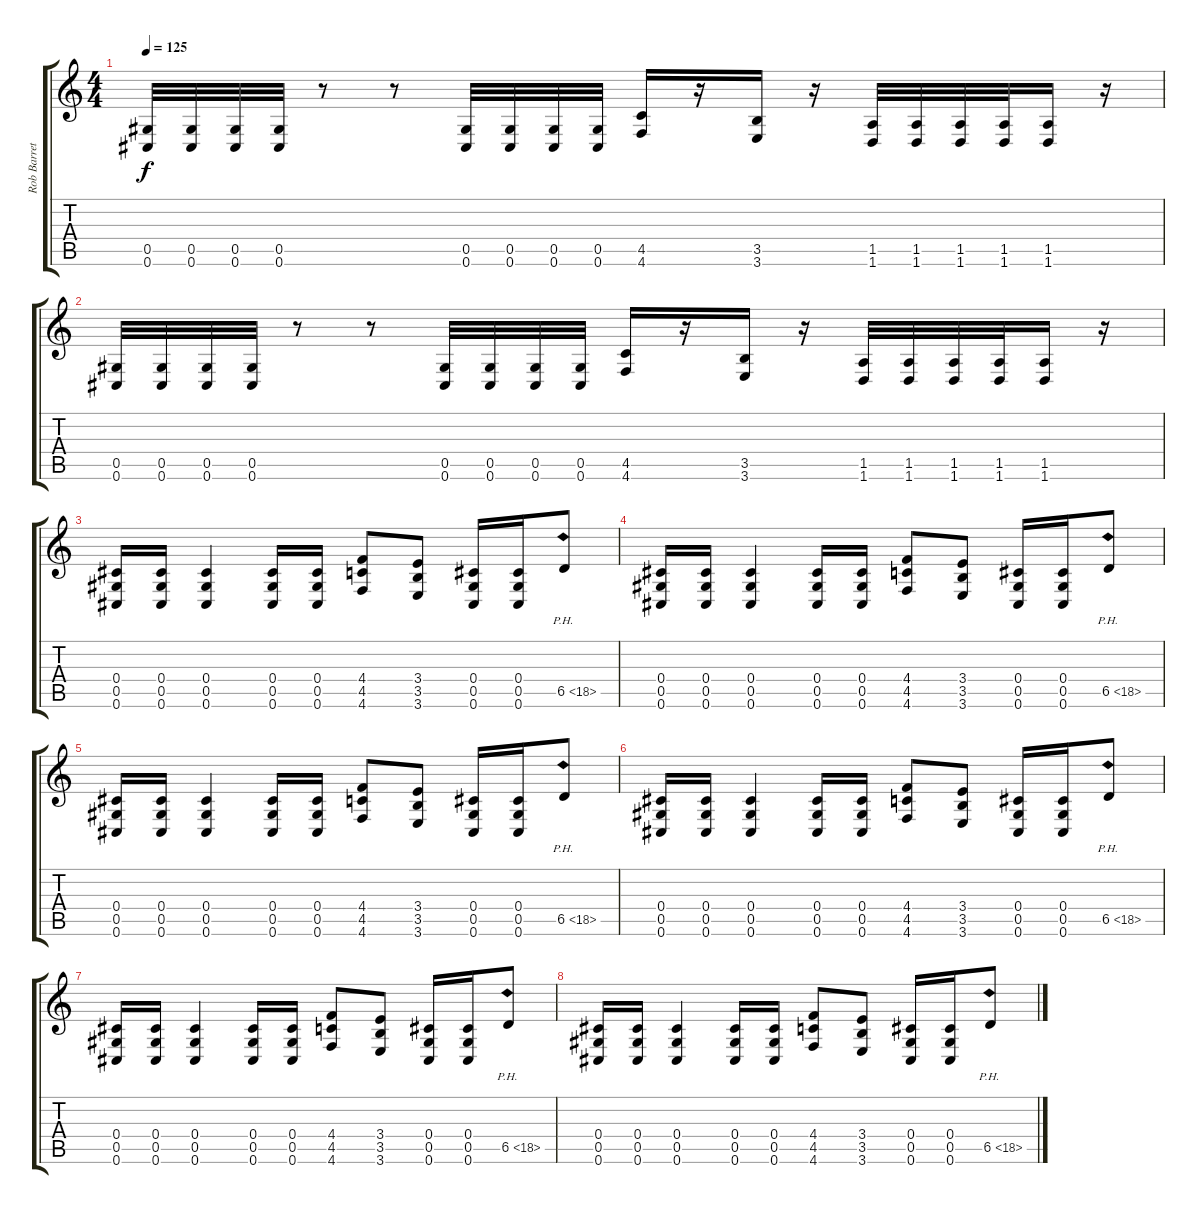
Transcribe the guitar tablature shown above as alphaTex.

\track ("Rob Barrett" "Rob Barret") {instrument distortionguitar}
\staff {score tabs}
\tuning (Eb4 Bb3 Gb3 Db3 Ab2 Db2) {hide}
\ts (4 4)
\tempo 125
\clef g2
\ks c
(0.5 0.6).32{dy f} (0.5 0.6).32 (0.5 0.6).32 (0.5 0.6).32 r.8 r.8 (0.5 0.6).32 (0.5 0.6).32 (0.5 0.6).32 (0.5 0.6).32 (4.5 4.6).16 r.16 (3.5 3.6).16 r.16 (1.5 1.6).32 (1.5 1.6).32 (1.5 1.6).32 (1.5 1.6).32 (1.5 1.6).16 r.16 |
(0.5 0.6).32 (0.5 0.6).32 (0.5 0.6).32 (0.5 0.6).32 r.8 r.8 (0.5 0.6).32 (0.5 0.6).32 (0.5 0.6).32 (0.5 0.6).32 (4.5 4.6).16 r.16 (3.5 3.6).16 r.16 (1.5 1.6).32 (1.5 1.6).32 (1.5 1.6).32 (1.5 1.6).32 (1.5 1.6).16 r.16 |
(0.4 0.5 0.6).16 (0.4 0.5 0.6).16 (0.4 0.5 0.6).4 (0.4 0.5 0.6).16 (0.4 0.5 0.6).16 (4.4 4.5 4.6).8 (3.4 3.5 3.6).8 (0.4 0.5 0.6).16 (0.4 0.5 0.6).16 6.5{ph 12}.8 |
(0.4 0.5 0.6).16 (0.4 0.5 0.6).16 (0.4 0.5 0.6).4 (0.4 0.5 0.6).16 (0.4 0.5 0.6).16 (4.4 4.5 4.6).8 (3.4 3.5 3.6).8 (0.4 0.5 0.6).16 (0.4 0.5 0.6).16 6.5{ph 12}.8 |
(0.4 0.5 0.6).16 (0.4 0.5 0.6).16 (0.4 0.5 0.6).4 (0.4 0.5 0.6).16 (0.4 0.5 0.6).16 (4.4 4.5 4.6).8 (3.4 3.5 3.6).8 (0.4 0.5 0.6).16 (0.4 0.5 0.6).16 6.5{ph 12}.8 |
(0.4 0.5 0.6).16 (0.4 0.5 0.6).16 (0.4 0.5 0.6).4 (0.4 0.5 0.6).16 (0.4 0.5 0.6).16 (4.4 4.5 4.6).8 (3.4 3.5 3.6).8 (0.4 0.5 0.6).16 (0.4 0.5 0.6).16 6.5{ph 12}.8 |
(0.4 0.5 0.6).16 (0.4 0.5 0.6).16 (0.4 0.5 0.6).4 (0.4 0.5 0.6).16 (0.4 0.5 0.6).16 (4.4 4.5 4.6).8 (3.4 3.5 3.6).8 (0.4 0.5 0.6).16 (0.4 0.5 0.6).16 6.5{ph 12}.8 |
(0.4 0.5 0.6).16 (0.4 0.5 0.6).16 (0.4 0.5 0.6).4 (0.4 0.5 0.6).16 (0.4 0.5 0.6).16 (4.4 4.5 4.6).8 (3.4 3.5 3.6).8 (0.4 0.5 0.6).16 (0.4 0.5 0.6).16 6.5{ph 12}.8
